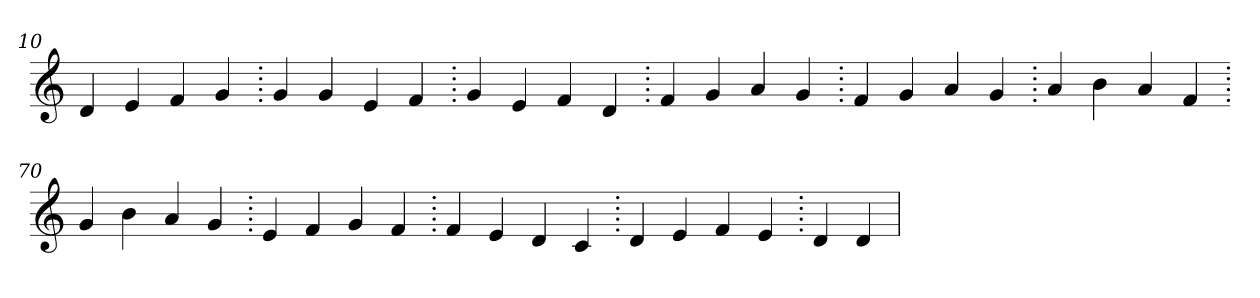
**kern
*part1
*staff1
*clefG2
=10.
4d
4e
4f
4g
=20.
4g
4g
4e
4f
=30.
4g
4e
4f
4d
=40.
4f
4g
4a
4g
=50.
4f
4g
4a
4g
=60.
4a
4b
4a
4f
=70.
4g
4b
4a
4g
=80.
4e
4f
4g
4f
=90.
4f
4e
4d
4c
=100.
4d
4e
4f
4e
=110.
4d
4d
=
*-
